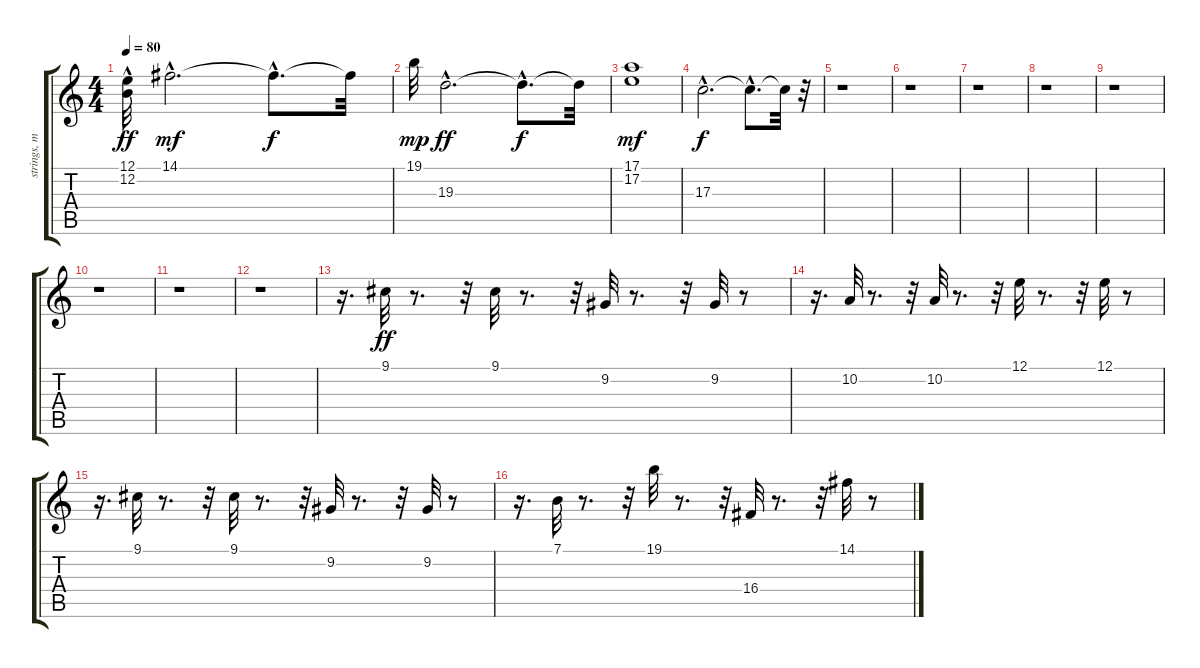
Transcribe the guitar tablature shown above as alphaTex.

\track ("strings, meletron" "strings, m") {instrument stringensemble1}
\staff {score tabs}
\tuning (E4 B3 G3 D3 A2 E2) {hide}
\ts (4 4)
\tempo 80
\clef g2
\ks c
(12.1 12.2{hac}).32{dy ff} 14.1{hac}.2{d dy mf} 14.1{hac t}.8{d dy f} 14.1{t}.32 |
19.1.32{dy mp} 19.3{hac}.2{d dy ff} 19.3{hac t}.8{d dy f} 19.3{t}.32 |
(17.1 17.2).1{dy mf} |
17.3{hac}.2{d dy f} 17.3{hac t}.8{d} 17.3{t}.32 r.32 |
r.1 |
r.1 |
r.1 |
r.1 |
r.1 |
r.1 |
r.1 |
r.1 |
r.16{d} 9.1.32{dy ff balance 5} r.8{d} r.32 9.1.32 r.8{d} r.32 9.2.32 r.8{d} r.32 9.2.32 r.8 |
r.16{d} 10.2.32 r.8{d} r.32 10.2.32 r.8{d} r.32 12.1.32 r.8{d} r.32 12.1.32 r.8 |
r.16{d} 9.1.32 r.8{d} r.32 9.1.32 r.8{d} r.32 9.2.32 r.8{d} r.32 9.2.32 r.8 |
r.16{d} 7.1.32 r.8{d} r.32 19.1.32 r.8{d} r.32 16.4.32 r.8{d} r.32 14.1.32 r.8
